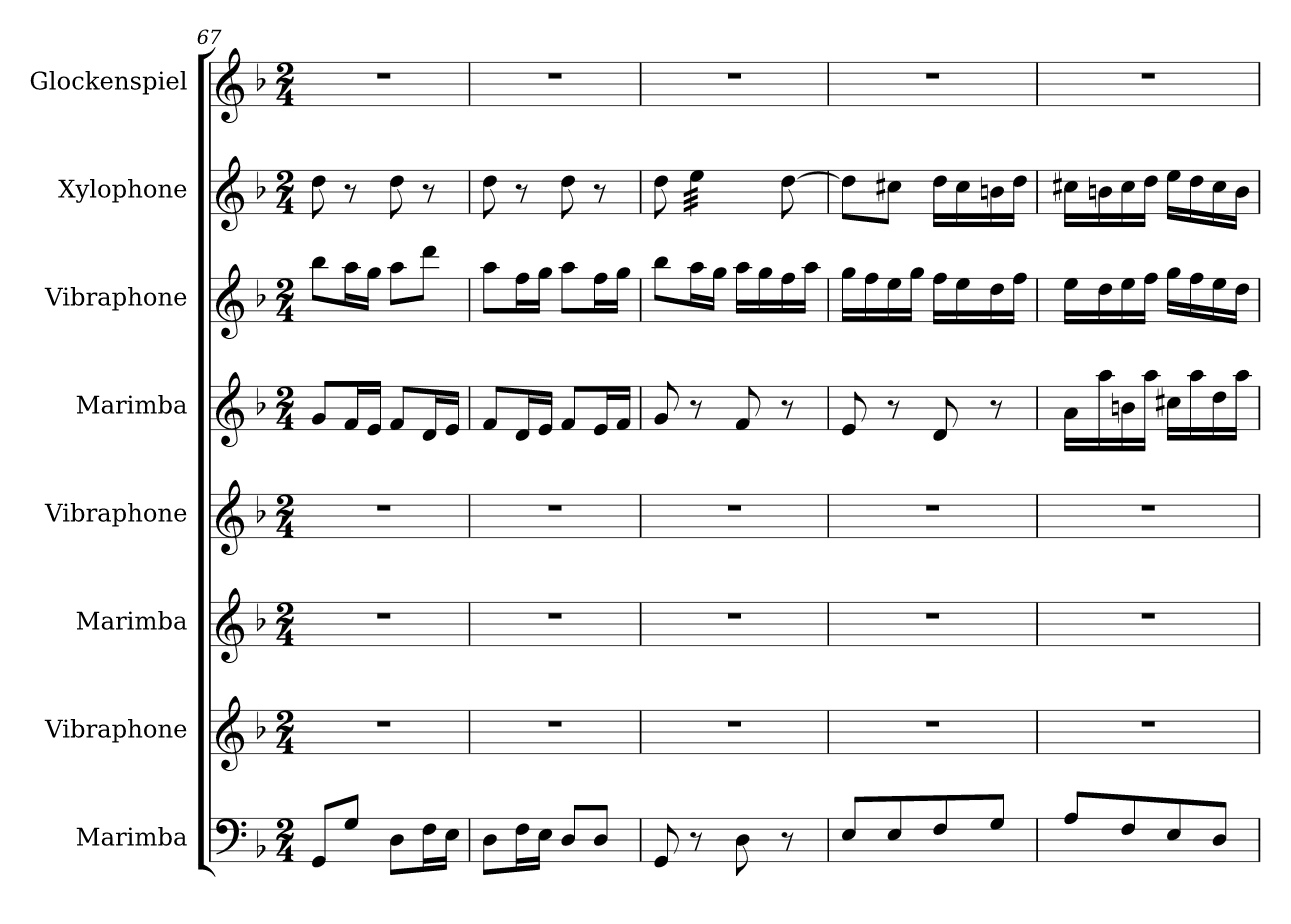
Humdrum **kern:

**kern	**kern	**kern	**kern	**kern	**kern	**kern	**kern
*part8	*part7	*part6	*part5	*part4	*part3	*part2	*part1
*staff8	*staff7	*staff6	*staff5	*staff4	*staff3	*staff2	*staff1
*I"Marimba	*I"Vibraphone	*I"Marimba	*I"Vibraphone	*I"Marimba	*I"Vibraphone	*I"Xylophone	*I"Glockenspiel
*I'Mrm.	*I'Vib.	*I'Mrm.	*I'Vib.	*I'Mrm.	*I'Vib.	*I'Xyl.	*I'Glock.
*clefF4	*clefG2	*clefG2	*clefG2	*clefG2	*clefG2	*clefG2	*clefG2
*	*	*	*	*	*	*ITrd-7c-12	*ITrd-14c-24
*k[b-]	*k[b-]	*k[b-]	*k[b-]	*k[b-]	*k[b-]	*k[b-]	*k[b-]
*M2/4	*M2/4	*M2/4	*M2/4	*M2/4	*M2/4	*M2/4	*M2/4
=67	=67	=67	=67	=67	=67	=67	=67
8GG/L	2r	2r	2r	8g/L	8bb-\L	8ddd\	2r
8G/J	.	.	.	16f/L	16aa\L	8r	.
.	.	.	.	16e/JJ	16gg\JJ	.	.
8D\L	.	.	.	8f/L	8aa\L	8ddd\	.
16F\L	.	.	.	16d/L	8ddd\J	8r	.
16E\JJ	.	.	.	16e/JJ	.	.	.
=68	=68	=68	=68	=68	=68	=68	=68
8D\L	2r	2r	2r	8f/L	8aa\L	8ddd\	2r
16F\L	.	.	.	16d/L	16ff\L	8r	.
16E\JJ	.	.	.	16e/JJ	16gg\JJ	.	.
8D/L	.	.	.	8f/L	8aa\L	8ddd\	.
8D/J	.	.	.	16e/L	16ff\L	8r	.
.	.	.	.	16f/JJ	16gg\JJ	.	.
=69	=69	=69	=69	=69	=69	=69	=69
8GG/	2r	2r	2r	8g/	8bb-\L	8ddd\	2r
*	*	*	*	*	*	*tremolo	*
8r	.	.	.	8r	16aa\L	32eee\LLL	.
.	.	.	.	.	.	32eee\	.
.	.	.	.	.	16gg\JJ	32eee\	.
.	.	.	.	.	.	32eee\	.
8D\	.	.	.	8f/	16aa\LL	32eee\	.
.	.	.	.	.	.	32eee\	.
.	.	.	.	.	16gg\	32eee\	.
.	.	.	.	.	.	32eee\JJJ	.
*	*	*	*	*	*	*Xtremolo	*
8r	.	.	.	8r	16ff\	[8ddd\	.
.	.	.	.	.	16aa\JJ	.	.
=70	=70	=70	=70	=70	=70	=70	=70
8E/L	2r	2r	2r	8e/	16gg\LL	8ddd\L]	2r
.	.	.	.	.	16ff\	.	.
8E/	.	.	.	8r	16ee\	8ccc#X\J	.
.	.	.	.	.	16gg\JJ	.	.
8F/	.	.	.	8d/	16ff\LL	16ddd\LL	.
.	.	.	.	.	16ee\	16ccc#\	.
8G/J	.	.	.	8r	16dd\	16bbn\	.
.	.	.	.	.	16ff\JJ	16ddd\JJ	.
!!LO:LB:g=z
=71	=71	=71	=71	=71	=71	=71	=71
8A/L	2r	2r	2r	16a\LL	16ee\LL	16ccc#X\LL	2r
.	.	.	.	16aa\	16dd\	16bbn\	.
8F/	.	.	.	16bn\	16ee\	16ccc#\	.
.	.	.	.	16aa\JJ	16ff\JJ	16ddd\JJ	.
8E/	.	.	.	16cc#X\LL	16gg\LL	16eee\LL	.
.	.	.	.	16aa\	16ff\	16ddd\	.
8D/J	.	.	.	16dd\	16ee\	16ccc#\	.
.	.	.	.	16aa\JJ	16dd\JJ	16bb\JJ	.
=	=	=	=	=	=	=	=
*-	*-	*-	*-	*-	*-	*-	*-
